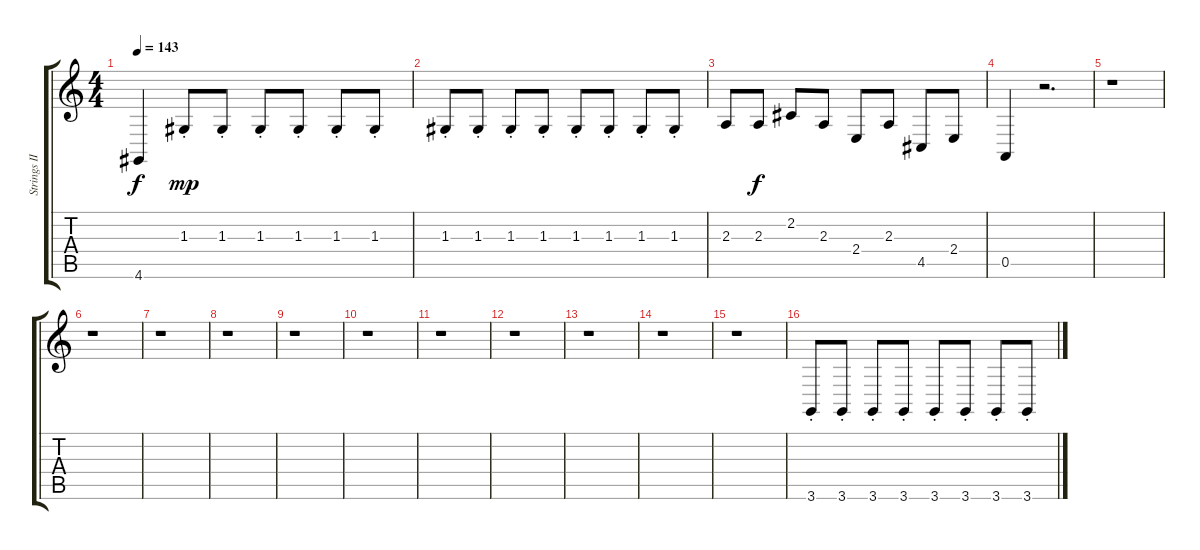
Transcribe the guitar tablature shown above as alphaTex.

\track ("Strings III" "Strings II") {instrument cello}
\staff {score tabs}
\tuning (E4 B3 G3 D3 A2 E2) {hide}
\ts (4 4)
\tempo 143
\clef g2
\ks c
4.6.4{dy f} 1.3{st}.8{dy mp} 1.3{st}.8 1.3{st}.8 1.3{st}.8 1.3{st}.8 1.3{st}.8 |
1.3{st}.8 1.3{st}.8 1.3{st}.8 1.3{st}.8 1.3{st}.8 1.3{st}.8 1.3{st}.8 1.3{st}.8 |
2.3.8 2.3.8{dy f} 2.2.8 2.3.8 2.4.8 2.3.8 4.5.8 2.4.8 |
0.5.4 r.2{d} |
r.1 |
r.1 |
r.1 |
r.1 |
r.1 |
r.1 |
r.1 |
r.1 |
r.1 |
r.1 |
r.1 |
3.6{st}.8 3.6{st}.8 3.6{st}.8 3.6{st}.8 3.6{st}.8 3.6{st}.8 3.6{st}.8 3.6{st}.8
